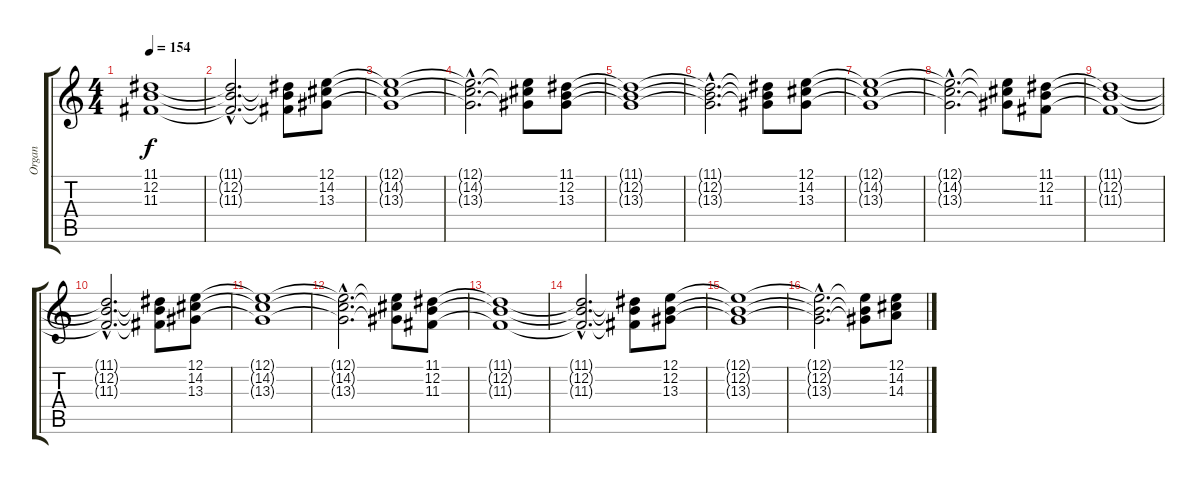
\track ("Organ" "Organ") {instrument churchorgan}
\staff {score tabs}
\tuning (E4 B3 G3 D3 A2 E2) {hide}
\ts (4 4)
\tempo 154
\clef g2
\ks c
(11.1{t} 12.2{t} 11.3{t}).1{dy f} |
(11.1{hac t} 12.2{hac t} 11.3{hac t}).2{d} (11.1{t} 12.2{t} 11.3{t}).8 (12.1 14.2 13.3).8 |
(12.1{t} 14.2{t} 13.3{t}).1 |
(12.1{hac t} 14.2{hac t} 13.3{hac t}).2{d} (12.1{t} 14.2{t} 13.3{t}).8 (11.1 12.2 13.3).8 |
(11.1{t} 12.2{t} 13.3{t}).1 |
(11.1{hac t} 12.2{hac t} 13.3{hac t}).2{d} (11.1{t} 12.2{t} 13.3{t}).8 (12.1 14.2 13.3).8 |
(12.1{t} 14.2{t} 13.3{t}).1 |
(12.1{hac t} 14.2{hac t} 13.3{hac t}).2{d} (12.1{t} 14.2{t} 13.3{t}).8 (11.1 12.2 11.3).8 |
(11.1{t} 12.2{t} 11.3{t}).1 |
(11.1{hac t} 12.2{hac t} 11.3{hac t}).2{d} (11.1{t} 12.2{t} 11.3{t}).8 (12.1 14.2 13.3).8 |
(12.1{t} 14.2{t} 13.3{t}).1 |
(12.1{hac t} 14.2{hac t} 13.3{hac t}).2{d} (12.1{t} 14.2{t} 13.3{t}).8 (11.1 12.2 11.3).8 |
(11.1{t} 12.2{t} 11.3{t}).1 |
(11.1{hac t} 12.2{hac t} 11.3{hac t}).2{d} (11.1{t} 12.2{t} 11.3{t}).8 (12.1 12.2 13.3).8 |
(12.1{t} 12.2{t} 13.3{t}).1 |
(12.1{hac t} 12.2{hac t} 13.3{hac t}).2{d} (12.1{t} 12.2{t} 13.3{t}).8 (12.1 14.2 14.3).8
